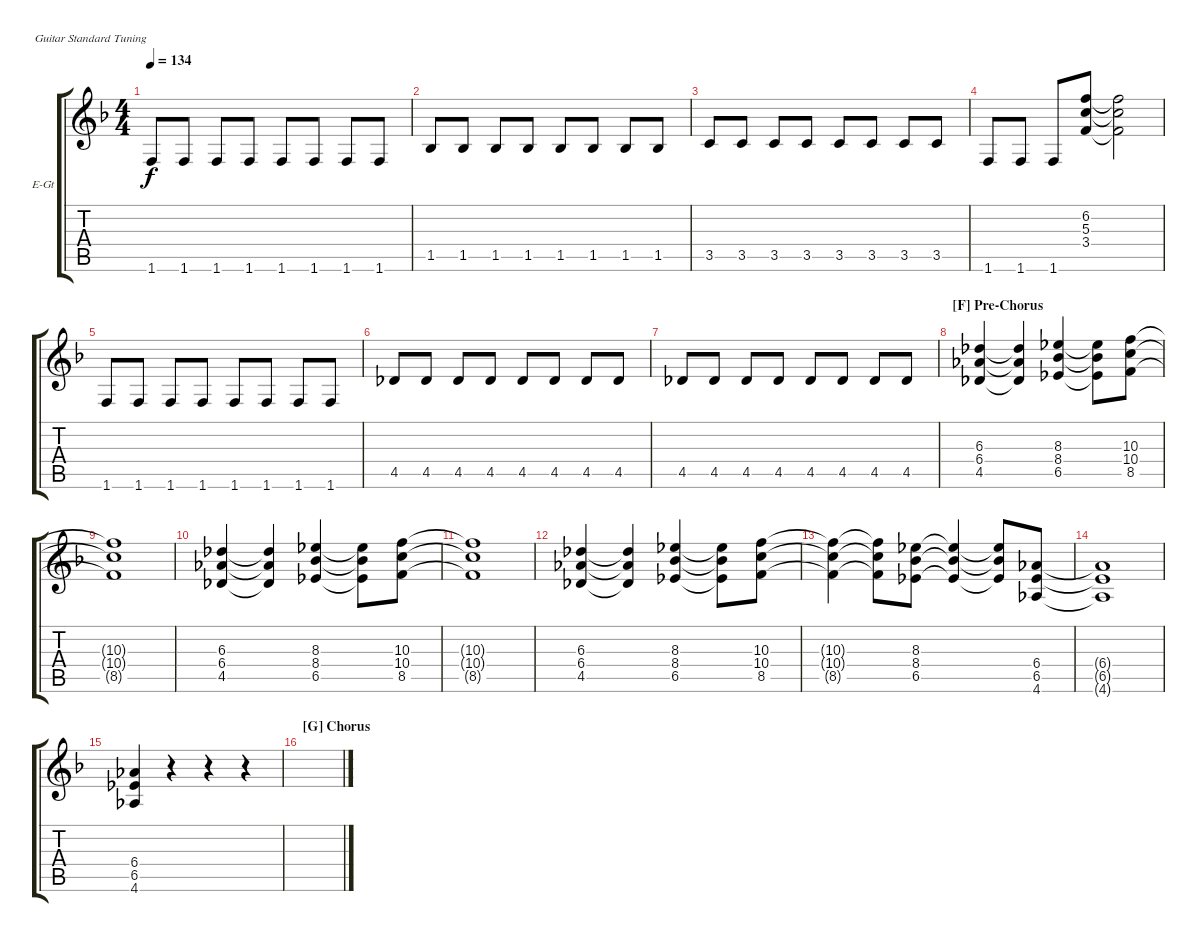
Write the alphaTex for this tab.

\defaultSystemsLayout 4
\bracketExtendMode groupsimilarinstruments
\firstSystemTrackNameOrientation horizontal
\otherSystemsTrackNameOrientation horizontal
\track ("Vivian Solo" "E-Gt") {instrument distortionguitar}
\staff {score tabs}
\tuning (E4 B3 G3 D3 A2 E2)
\ts (4 4)
\tempo 134
\clef g2
\scale
0.333333
\ks f
1.6.8{dy f} 1.6.8 1.6.8 1.6.8 1.6.8 1.6.8 1.6.8 1.6.8 |
\scale
0.333333 1.5.8 1.5.8 1.5.8 1.5.8 1.5.8 1.5.8 1.5.8 1.5.8 |
\scale
0.333333 3.5.8 3.5.8 3.5.8 3.5.8 3.5.8 3.5.8 3.5.8 3.5.8 |
\scale
0.333333 1.6.8 1.6.8 1.6.8 (6.2 5.3 3.4).8 (6.2{t} 5.3{t} 3.4{t}).2 |
\scale
0.333333 1.6.8 1.6.8 1.6.8 1.6.8 1.6.8 1.6.8 1.6.8 1.6.8 |
\scale
0.333333 4.5.8 4.5.8 4.5.8 4.5.8 4.5.8 4.5.8 4.5.8 4.5.8 |
\scale
0.333333 4.5.8 4.5.8 4.5.8 4.5.8 4.5.8 4.5.8 4.5.8 4.5.8 |
\section ("F" "Pre-Chorus")
\scale
0.333333 (6.3 6.4 4.5).4 (6.3{t} 6.4{t} 4.5{t}).4 (8.3 8.4 6.5).4 (8.3{t} 8.4{t} 6.5{t}).8 (10.3 10.4 8.5).8 |
\scale
0.333333 (10.3{t} 10.4{t} 8.5{t}).1 |
\scale
0.333333 (6.3 6.4 4.5).4 (6.3{t} 6.4{t} 4.5{t}).4 (8.3 8.4 6.5).4 (8.3{t} 8.4{t} 6.5{t}).8 (10.3 10.4 8.5).8 |
\scale
0.333333 (10.3{t} 10.4{t} 8.5{t}).1 |
\scale
0.333333 (6.3 6.4 4.5).4 (6.3{t} 6.4{t} 4.5{t}).4 (8.3 8.4 6.5).4 (8.3{t} 8.4{t} 6.5{t}).8 (10.3 10.4 8.5).8 |
\scale
0.333333 (10.3{t} 10.4{t} 8.5{t}).4 (10.3{t} 10.4{t} 8.5{t}).8 (8.3 8.4 6.5).8 (8.3{t} 8.4{t} 6.5{t}).4 (8.3{t} 8.4{t} 6.5{t}).8 (6.4 6.5 4.6).8 |
\scale
0.333333 (6.4{t} 6.5{t} 4.6{t}).1 |
\scale
0.333333 (6.4 6.5 4.6).4 r.4 r.4 r.4 |
\section ("G" "Chorus")
\scale
0.333333
